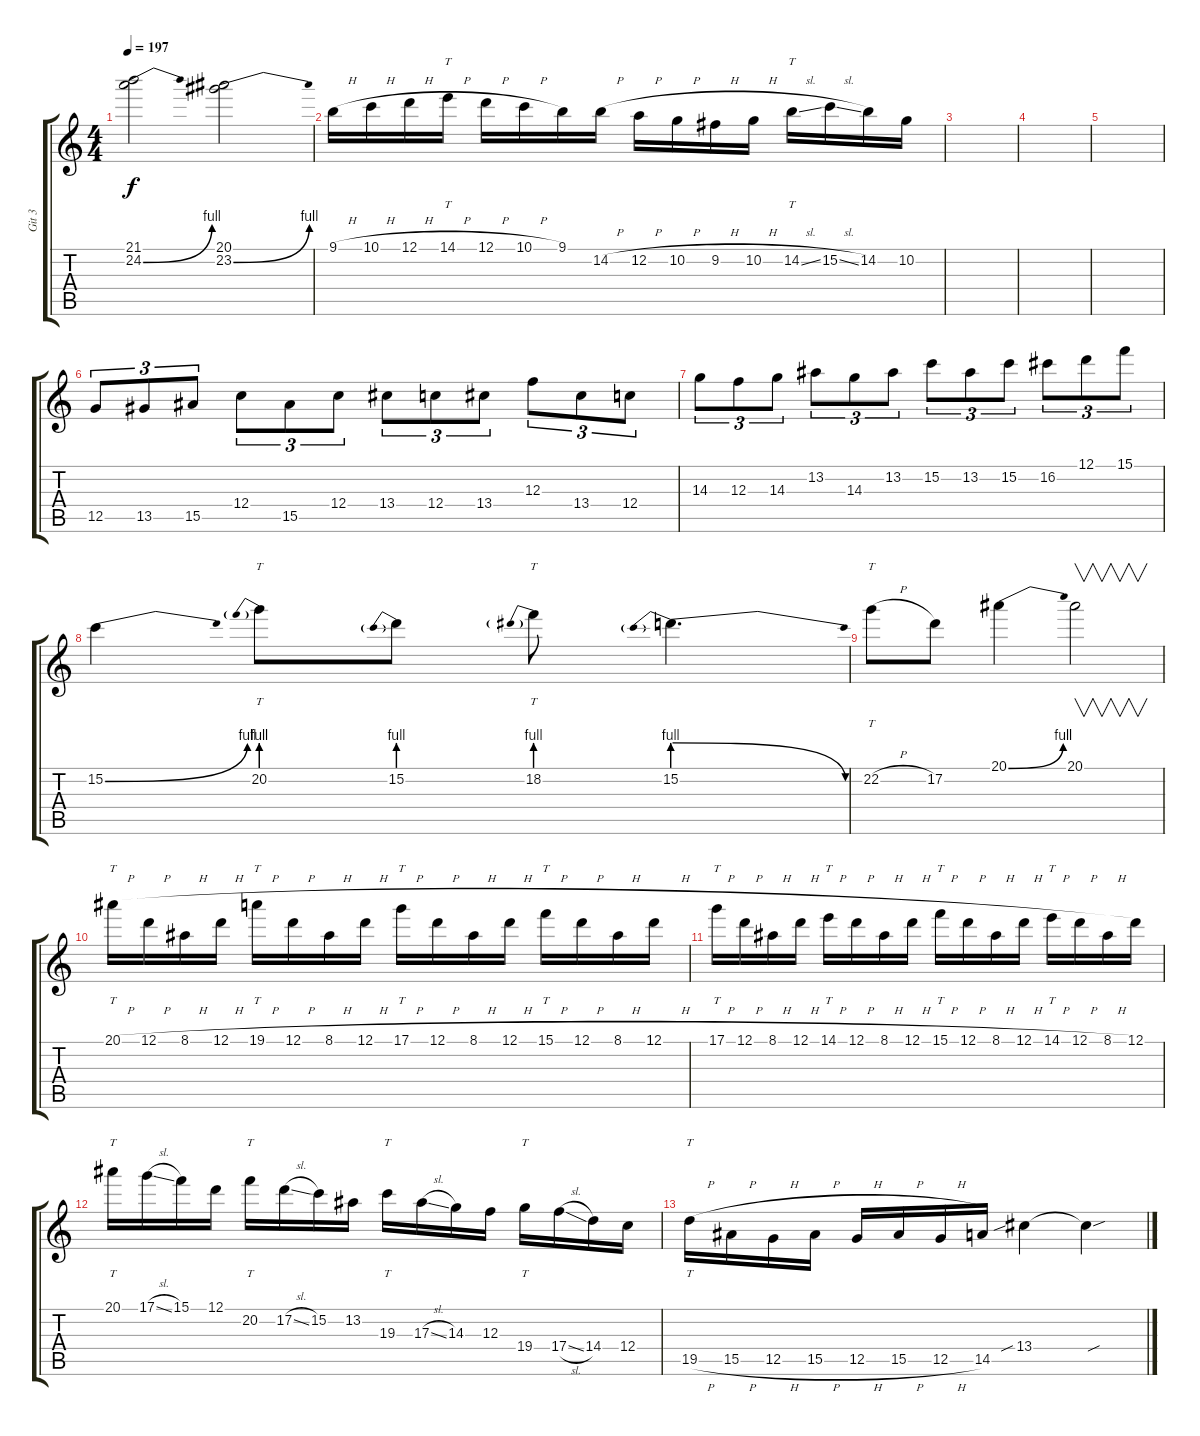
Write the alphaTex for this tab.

\track ("Git 3" "Git 3") {instrument overdrivenguitar}
\staff {score tabs}
\tuning (D4 A3 F3 C3 G2 C2) {hide}
\ts (4 4)
\tempo 197
\clef g2
\ks c
(21.1 24.2{be (bend 0 0 60 4)}).2{dy f} (20.1 23.2{be (bend 0 0 60 4)}).2 |
9.1{h}.16 10.1{h}.16 12.1{h}.16 14.1{h}.16{tt} 12.1{h}.16 10.1{h}.16 9.1.16 14.2{h}.16 12.2{h}.16 10.2{h}.16 9.2{h}.16 10.2{h}.16 14.2{sl}.16{tt} 15.2{sl}.16 14.2.16 10.2.16 |
|
|
|
12.5.8{tu (3 2) balance 12} 13.5.8{tu (3 2)} 15.5.8{tu (3 2)} 12.4.8{tu (3 2)} 15.5.8{tu (3 2)} 12.4.8{tu (3 2)} 13.4.8{tu (3 2)} 12.4.8{tu (3 2)} 13.4.8{tu (3 2)} 12.3.8{tu (3 2)} 13.4.8{tu (3 2)} 12.4.8{tu (3 2)} |
14.3.8{tu (3 2)} 12.3.8{tu (3 2)} 14.3.8{tu (3 2)} 13.2.8{tu (3 2)} 14.3.8{tu (3 2)} 13.2.8{tu (3 2)} 15.2.8{tu (3 2)} 13.2.8{tu (3 2)} 15.2.8{tu (3 2)} 16.2.8{tu (3 2)} 12.1.8{tu (3 2)} 15.1.8{tu (3 2)} |
15.2{be (bend 0 0 60 4)}.4 20.2{be (prebend 0 4 60 4)}.8{tt} 15.2{be (prebend 0 4 60 4)}.8 18.2{be (prebend 0 4 60 4)}.8{tt} 15.2{be (prebendrelease 0 4 60 0)}.4{d} |
22.2{h}.8{tt} 17.2.8 20.1{be (bend 0 0 60 4)}.4 20.1.2{v} |
20.1{h}.16{tt} 12.1{h}.16 8.1{h}.16 12.1{h}.16 19.1{h}.16{tt} 12.1{h}.16 8.1{h}.16 12.1{h}.16 17.1{h}.16{tt} 12.1{h}.16 8.1{h}.16 12.1{h}.16 15.1{h}.16{tt} 12.1{h}.16 8.1{h}.16 12.1{h}.16 |
17.1{h}.16{tt} 12.1{h}.16 8.1{h}.16 12.1{h}.16 14.1{h}.16{tt} 12.1{h}.16 8.1{h}.16 12.1{h}.16 15.1{h}.16{tt} 12.1{h}.16 8.1{h}.16 12.1{h}.16 14.1{h}.16{tt} 12.1{h}.16 8.1{h}.16 12.1.16 |
20.1.16{tt} 17.1{sl}.16 15.1.16 12.1.16 20.2.16{tt} 17.2{sl}.16 15.2.16 13.2.16 19.3.16{tt} 17.3{sl}.16 14.3.16 12.3.16 19.4.16{tt} 17.4{sl}.16 14.4.16 12.4.16 |
19.5{h}.16{tt} 15.5{h}.16 12.5{h}.16 15.5{h}.16 12.5{h}.16 15.5{h}.16 12.5{h}.16 14.5.16 13.4{sib}.4 13.4{sou t}.4
